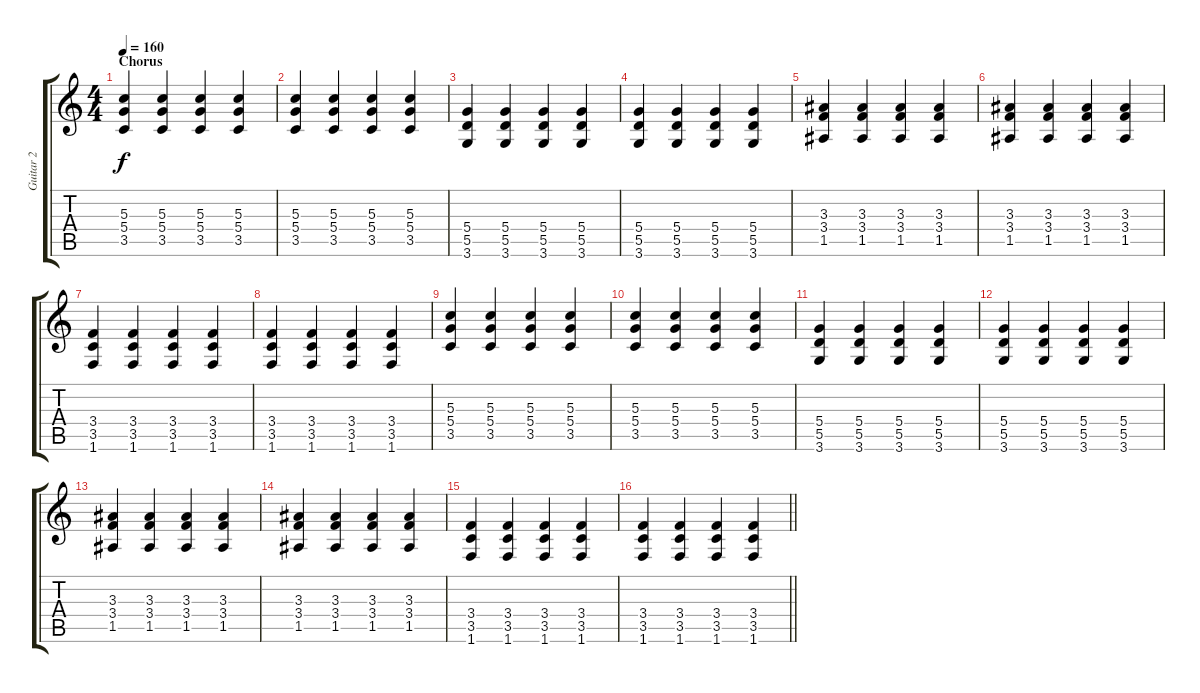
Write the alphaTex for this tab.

\track ("Guitar 2" "Guitar 2") {instrument overdrivenguitar}
\staff {score tabs}
\tuning (E4 B3 G3 D3 A2 E2) {hide}
\ts (4 4)
\section ("" "Chorus")
\tempo 160
\clef g2
\ks c
(5.3 5.4 3.5).4{dy f} (5.3 5.4 3.5).4 (5.3 5.4 3.5).4 (5.3 5.4 3.5).4 |
(5.3 5.4 3.5).4 (5.3 5.4 3.5).4 (5.3 5.4 3.5).4 (5.3 5.4 3.5).4 |
(5.4 5.5 3.6).4 (5.4 5.5 3.6).4 (5.4 5.5 3.6).4 (5.4 5.5 3.6).4 |
(5.4 5.5 3.6).4 (5.4 5.5 3.6).4 (5.4 5.5 3.6).4 (5.4 5.5 3.6).4 |
(3.3 3.4 1.5).4 (3.3 3.4 1.5).4 (3.3 3.4 1.5).4 (3.3 3.4 1.5).4 |
(3.3 3.4 1.5).4 (3.3 3.4 1.5).4 (3.3 3.4 1.5).4 (3.3 3.4 1.5).4 |
(3.4 3.5 1.6).4 (3.4 3.5 1.6).4 (3.4 3.5 1.6).4 (3.4 3.5 1.6).4 |
(3.4 3.5 1.6).4 (3.4 3.5 1.6).4 (3.4 3.5 1.6).4 (3.4 3.5 1.6).4 |
(5.3 5.4 3.5).4 (5.3 5.4 3.5).4 (5.3 5.4 3.5).4 (5.3 5.4 3.5).4 |
(5.3 5.4 3.5).4 (5.3 5.4 3.5).4 (5.3 5.4 3.5).4 (5.3 5.4 3.5).4 |
(5.4 5.5 3.6).4 (5.4 5.5 3.6).4 (5.4 5.5 3.6).4 (5.4 5.5 3.6).4 |
(5.4 5.5 3.6).4 (5.4 5.5 3.6).4 (5.4 5.5 3.6).4 (5.4 5.5 3.6).4 |
(3.3 3.4 1.5).4 (3.3 3.4 1.5).4 (3.3 3.4 1.5).4 (3.3 3.4 1.5).4 |
(3.3 3.4 1.5).4 (3.3 3.4 1.5).4 (3.3 3.4 1.5).4 (3.3 3.4 1.5).4 |
(3.4 3.5 1.6).4 (3.4 3.5 1.6).4 (3.4 3.5 1.6).4 (3.4 3.5 1.6).4 |
\barLineRight lightlight
(3.4 3.5 1.6).4 (3.4 3.5 1.6).4 (3.4 3.5 1.6).4 (3.4 3.5 1.6).4
